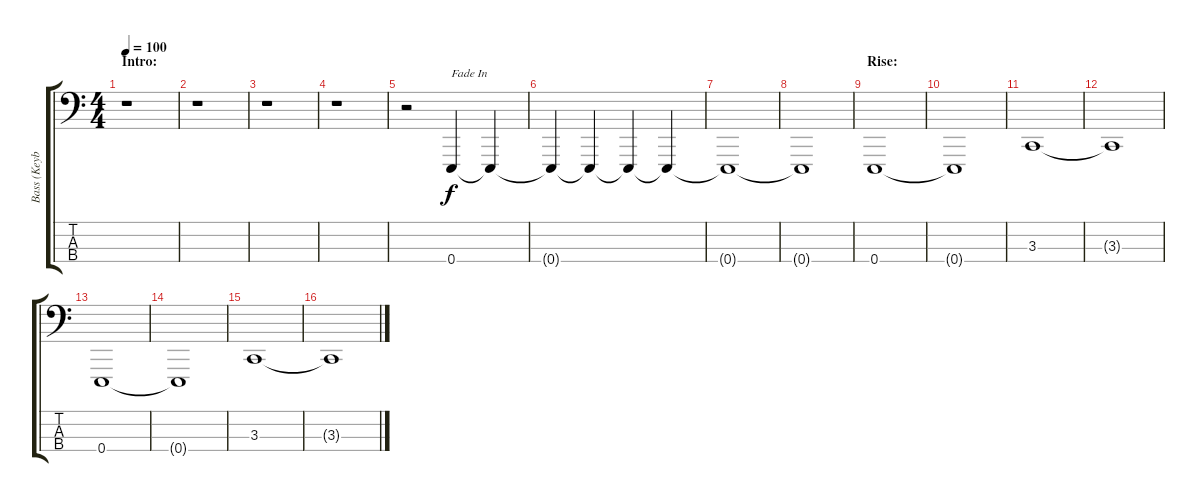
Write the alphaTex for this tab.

\track ("Bass (Keyb)" "Bass (Keyb") {instrument stringensemble1}
\staff {score tabs}
\tuning (G2 D2 A1 E1) {hide}
\ts (4 4)
\section ("" "Intro:")
\tempo 100
\clef f4
\ks c
r.1{dy f instrument stringensemble1} |
r.1 |
r.1 |
r.1 |
r.2 0.4.4{txt "Fade In" volume 3} 0.4{t}.4{volume 6} |
0.4{t}.4 0.4{t}.4{volume 8} 0.4{t}.4 0.4{t}.4{volume 10} |
0.4{t}.1{volume 16} |
0.4{t}.1 |
\section ("" "Rise:")
0.4.1 |
0.4{t}.1 |
3.3.1 |
3.3{t}.1 |
0.4.1 |
0.4{t}.1 |
3.3.1 |
3.3{t}.1
